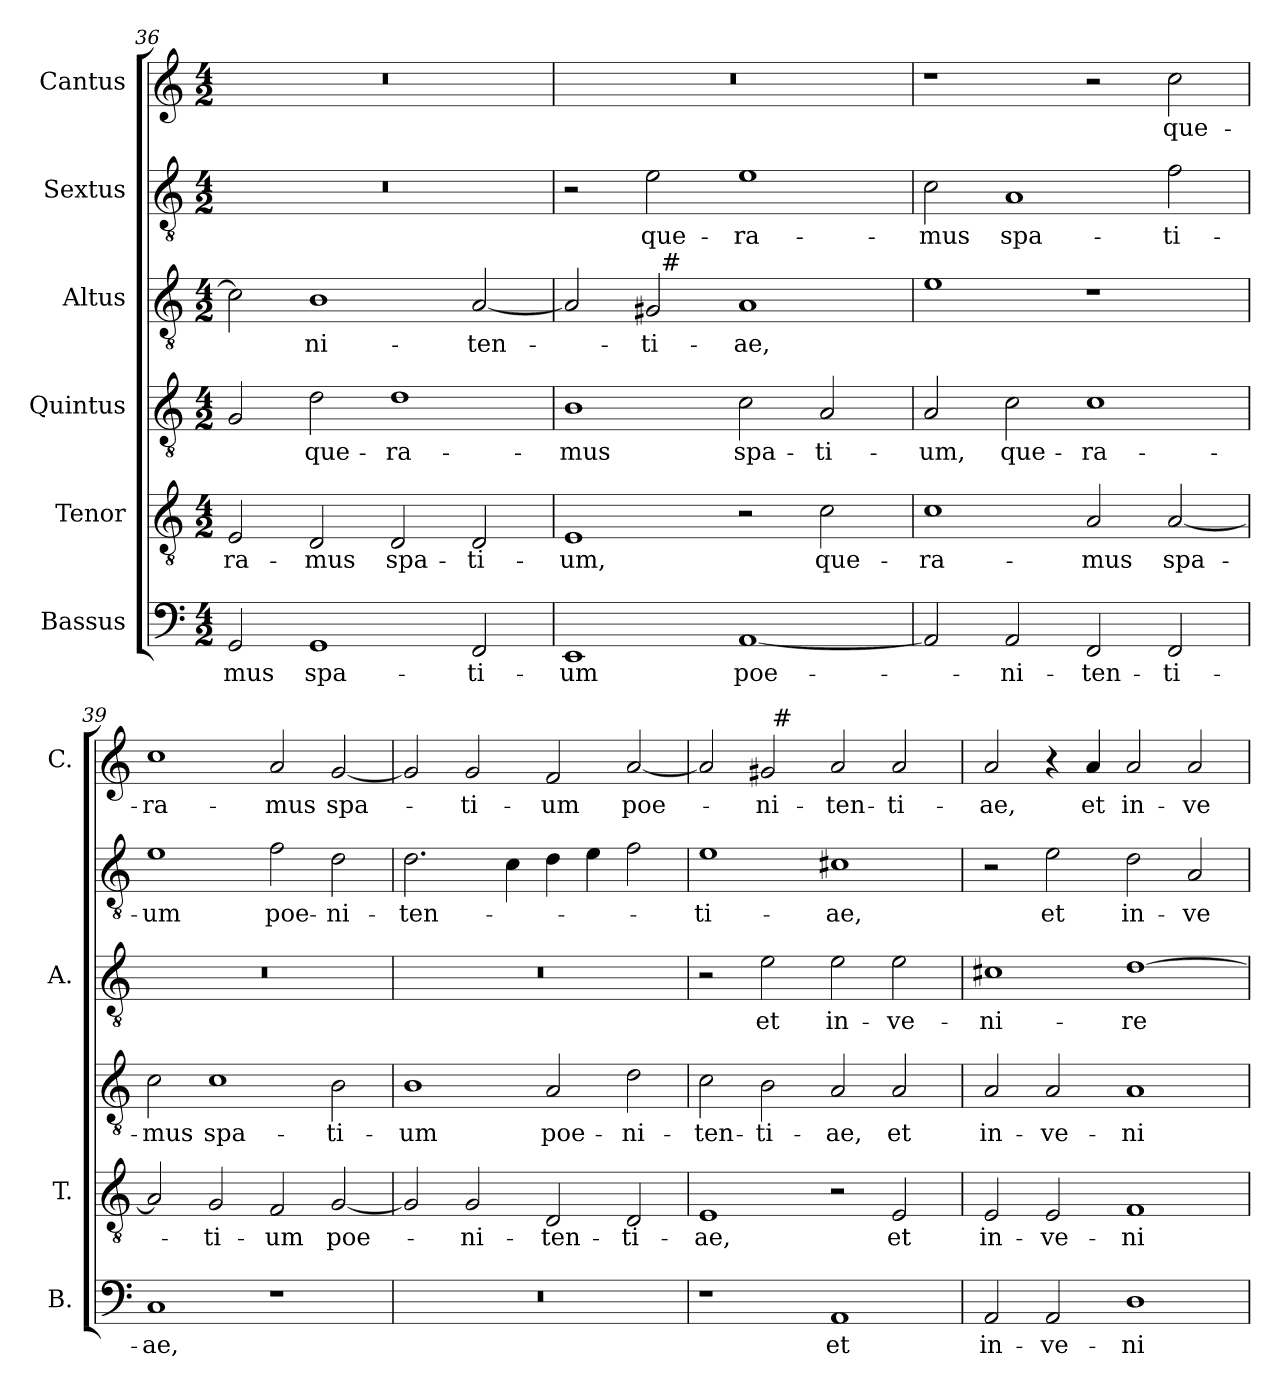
**kern	**text	**kern	**text	**kern	**text	**kern	**text	**kern	**text	**kern	**text
*part6	*part6	*part5	*part5	*part4	*part4	*part3	*part3	*part2	*part2	*part1	*part1
*staff6	*staff6	*staff5	*staff5	*staff4	*staff4	*staff3	*staff3	*staff2	*staff2	*staff1	*staff1
*I"Bassus	*	*I"Tenor	*	*I"Quintus	*	*I"Altus	*	*I"Sextus	*	*I"Cantus	*
*I'B.	*	*I'T.	*	*	*	*I'A.	*	*	*	*I'C.	*
!!LO:LB:g=z
*clefF4	*	*clefGv2	*	*clefGv2	*	*clefGv2	*	*clefGv2	*	*clefG2	*
*	*	*ITrd7c12	*	*ITrd7c12	*	*ITrd7c12	*	*ITrd7c12	*	*	*
*k[]	*	*k[]	*	*k[]	*	*k[]	*	*k[]	*	*k[]	*
*a:	*	*a:	*	*a:	*	*a:	*	*a:	*	*a:	*
*M4/2	*	*M4/2	*	*M4/2	*	*M4/2	*	*M4/2	*	*M4/2	*
=36	=36	=36	=36	=36	=36	=36	=36	=36	=36	=36	=36
!	!LO:LY:b	!	!LO:LY:b	!	!	!	!	!LO:N:vis=1	!	!LO:N:vis=1	!
2GG/	-mus	2EE/	-ra-	2GG/	.	2C\]	.	0r	.	0r	.
!	!LO:LY:b	!	!LO:LY:b	!	!LO:LY:b	!	!LO:LY:b	!	!	!	!
1GG	spa-	2DD/	-mus	2D\	que-	1BB	-ni-	.	.	.	.
!	!	!	!LO:LY:b	!	!LO:LY:b	!	!	!	!	!	!
.	.	2DD/	spa-	1D	-ra-	.	.	.	.	.	.
!	!LO:LY:b	!	!LO:LY:b	!	!	!	!LO:LY:b	!	!	!	!
2FF/	-ti-	2DD/	-ti-	.	.	[<2AA/	-ten-	.	.	.	.
=37	=37	=37	=37	=37	=37	=37	=37	=37	=37	=37	=37
!	!LO:LY:b	!	!LO:LY:b	!	!LO:LY:b	!	!	!	!	!LO:N:vis=1	!
*	*	*	*	*	*	*^	*	*	*	*	*
1EE	-um	1EE	-um,	1BB	-mus	2AA/]	2ryy	.	2r	.	0r	.
!	!	!	!	!	!	!	!	!LO:LY:b	!	!LO:LY:b	!	!
.	.	.	.	.	.	2GG#/	32ryy	-ti-	2E\	que-	.	.
!	!	!	!	!	!	!	!LO:TX:a:t=#	!	!	!	!	!
.	.	.	.	.	.	.	1ryy	.	.	.	.	.
!	!LO:LY:b	!	!	!	!LO:LY:b	!	!	!LO:LY:b	!	!LO:LY:b	!	!
[<1AA	poe-	2r	.	2C\	spa-	1AA	.	-ae,	1E	-ra-	.	.
!	!	!	!LO:LY:b	!	!LO:LY:b	!	!	!	!	!	!	!
.	.	2C\	que-	2AA/	-ti-	.	.	.	.	.	.	.
.	.	.	.	.	.	.	4...ryy	.	.	.	.	.
=38	=38	=38	=38	=38	=38	=38	=38	=38	=38	=38	=38	=38
!	!	!	!LO:LY:b	!	!LO:LY:b	!	!	!	!	!LO:LY:b	!	!
*	*	*	*	*	*	*v	*v	*	*	*	*	*
2AA/]	.	1C	-ra-	2AA/	-um,	1E	.	2C\	-mus	1r	.
!	!LO:LY:b	!	!	!	!LO:LY:b	!	!	!	!LO:LY:b	!	!
2AA/	-ni-	.	.	2C\	que-	.	.	1AA	spa-	.	.
!	!LO:LY:b	!	!LO:LY:b	!	!LO:LY:b	!	!	!	!	!	!
2FF/	-ten-	2AA/	-mus	1C	-ra-	1r	.	.	.	2r	.
!	!LO:LY:b	!	!LO:LY:b	!	!	!	!	!	!LO:LY:b	!	!LO:LY:b
2FF/	-ti-	[<2AA/	spa-	.	.	.	.	2F\	-ti-	2cc\	que-
=39	=39	=39	=39	=39	=39	=39	=39	=39	=39	=39	=39
!	!LO:LY:b	!	!	!	!LO:LY:b	!LO:N:vis=1	!	!	!LO:LY:b	!	!LO:LY:b
1C	-ae,	2AA/]	.	2C\	-mus	0r	.	1E	-um	1cc	-ra-
!	!	!	!LO:LY:b	!	!LO:LY:b	!	!	!	!	!	!
.	.	2GG/	-ti-	1C	spa-	.	.	.	.	.	.
!	!	!	!LO:LY:b	!	!	!	!	!	!LO:LY:b	!	!LO:LY:b
1r	.	2FF/	-um	.	.	.	.	2F\	poe-	2a/	-mus
!	!	!	!LO:LY:b	!	!LO:LY:b	!	!	!	!LO:LY:b	!	!LO:LY:b
.	.	[<2GG/	poe-	2BB\	-ti-	.	.	2D\	-ni-	[<2g/	spa-
=40	=40	=40	=40	=40	=40	=40	=40	=40	=40	=40	=40
!LO:N:vis=1	!	!	!	!	!LO:LY:b	!LO:N:vis=1	!	!	!LO:LY:b	!	!
0r	.	2GG/]	.	1BB	-um	0r	.	2.D\	-ten-	2g/]	.
!	!	!	!LO:LY:b	!	!	!	!	!	!	!	!LO:LY:b
.	.	2GG/	-ni-	.	.	.	.	.	.	2g/	-ti-
.	.	.	.	.	.	.	.	4C\	.	.	.
!	!	!	!LO:LY:b	!	!LO:LY:b	!	!	!	!	!	!LO:LY:b
.	.	2DD/	-ten-	2AA/	poe-	.	.	4D\	.	2f/	-um
.	.	.	.	.	.	.	.	4E\	.	.	.
!	!	!	!LO:LY:b	!	!LO:LY:b	!	!	!	!	!	!LO:LY:b
.	.	2DD/	-ti-	2D\	-ni-	.	.	2F\	.	[<2a/	poe-
!!LO:PB:g=z
=41	=41	=41	=41	=41	=41	=41	=41	=41	=41	=41	=41
!	!	!	!LO:LY:b	!	!LO:LY:b	!	!	!	!LO:LY:b	!	!
*	*	*	*	*	*	*	*	*	*	*^	*
1r	.	1EE	-ae,	2C\	-ten-	2r	.	1E	-ti-	2a/]	2ryy	.
!	!	!	!	!	!LO:LY:b	!	!LO:LY:b	!	!	!	!	!LO:LY:b
.	.	.	.	2BB\	-ti-	2E\	et	.	.	2g#/	32ryy	-ni-
!	!	!	!	!	!	!	!	!	!	!	!LO:TX:a:t=#	!
.	.	.	.	.	.	.	.	.	.	.	1ryy	.
!	!LO:LY:b	!	!	!	!LO:LY:b	!	!LO:LY:b	!	!LO:LY:b	!	!	!LO:LY:b
1AA	et	2r	.	2AA/	-ae,	2E\	in-	1C#X	-ae,	2a/	.	-ten-
!	!	!	!LO:LY:b	!	!LO:LY:b	!	!LO:LY:b	!	!	!	!	!LO:LY:b
.	.	2EE/	et	2AA/	et	2E\	-ve-	.	.	2a/	.	-ti-
.	.	.	.	.	.	.	.	.	.	.	4...ryy	.
=42	=42	=42	=42	=42	=42	=42	=42	=42	=42	=42	=42	=42
!	!LO:LY:b	!	!LO:LY:b	!	!LO:LY:b	!	!LO:LY:b	!	!	!	!	!LO:LY:b
*	*	*	*	*	*	*	*	*	*	*v	*v	*
2AA/	in-	2EE/	in-	2AA/	in-	1C#X	-ni-	2r	.	2a/	-ae,
!	!LO:LY:b	!	!LO:LY:b	!	!LO:LY:b	!	!	!	!LO:LY:b	!	!
2AA/	-ve-	2EE/	-ve-	2AA/	-ve-	.	.	2E\	et	4r	.
!	!	!	!	!	!	!	!	!	!	!	!LO:LY:b
.	.	.	.	.	.	.	.	.	.	4a/	et
!	!LO:LY:b	!	!LO:LY:b	!	!LO:LY:b	!	!LO:LY:b	!	!LO:LY:b	!	!LO:LY:b
1D	-ni-	1FF	-ni-	1AA	-ni-	[>1D	-re	2D\	in-	2a/	in-
!	!	!	!	!	!	!	!	!	!LO:LY:b	!	!LO:LY:b
.	.	.	.	.	.	.	.	2AA/	-ve-	2a/	-ve-
=	=	=	=	=	=	=	=	=	=	=	=
*-	*-	*-	*-	*-	*-	*-	*-	*-	*-	*-	*-
